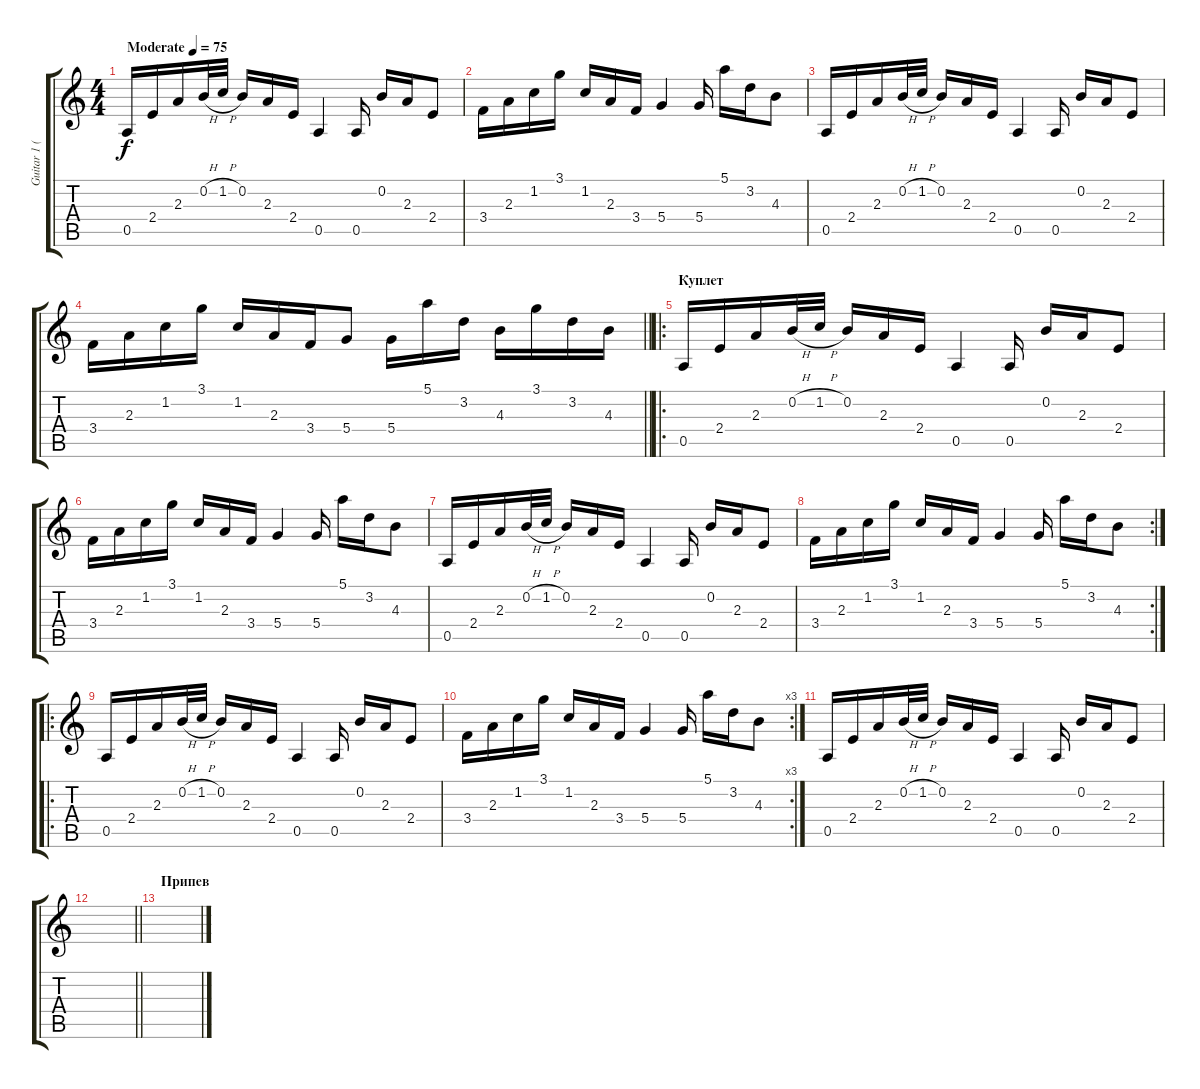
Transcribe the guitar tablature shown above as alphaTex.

\track ("Guitar 1 (stereo effect)" "Guitar 1 (") {instrument electricguitarjazz}
\staff {score tabs}
\tuning (E4 B3 G3 D3 A2 E2) {hide}
\ts (4 4)
\tempo (75 "Moderate")
\clef g2
\ks c
0.5.16{dy f instrument electricguitarjazz} 2.4.16 2.3.16 0.2{h}.32 1.2{h}.32 0.2.16 2.3.16 2.4.16 0.5.4 0.5.16 0.2.16 2.3.16 2.4.8 |
3.4.16 2.3.16 1.2.16 3.1.16 1.2.16 2.3.16 3.4.16 5.4.4 5.4.16 5.1.16 3.2.16 4.3.8 |
0.5.16 2.4.16 2.3.16 0.2{h}.32 1.2{h}.32 0.2.16 2.3.16 2.4.16 0.5.4 0.5.16 0.2.16 2.3.16 2.4.8 |
\barLineRight lightlight
3.4.16 2.3.16 1.2.16 3.1.16 1.2.16 2.3.16 3.4.16 5.4.8 5.4.16 5.1.16 3.2.16 4.3.16 3.1.16 3.2.16 4.3.16 |
\ro
\section ("" "Куплет")
0.5.16 2.4.16 2.3.16 0.2{h}.32 1.2{h}.32 0.2.16 2.3.16 2.4.16 0.5.4 0.5.16 0.2.16 2.3.16 2.4.8 |
3.4.16 2.3.16 1.2.16 3.1.16 1.2.16 2.3.16 3.4.16 5.4.4 5.4.16 5.1.16 3.2.16 4.3.8 |
0.5.16 2.4.16 2.3.16 0.2{h}.32 1.2{h}.32 0.2.16 2.3.16 2.4.16 0.5.4 0.5.16 0.2.16 2.3.16 2.4.8 |
\rc 2
3.4.16 2.3.16 1.2.16 3.1.16 1.2.16 2.3.16 3.4.16 5.4.4 5.4.16 5.1.16 3.2.16 4.3.8 |
\ro
0.5.16 2.4.16 2.3.16 0.2{h}.32 1.2{h}.32 0.2.16 2.3.16 2.4.16 0.5.4 0.5.16 0.2.16 2.3.16 2.4.8 |
\rc 3
3.4.16 2.3.16 1.2.16 3.1.16 1.2.16 2.3.16 3.4.16 5.4.4 5.4.16 5.1.16 3.2.16 4.3.8 |
0.5.16 2.4.16 2.3.16 0.2{h}.32 1.2{h}.32 0.2.16 2.3.16 2.4.16 0.5.4 0.5.16 0.2.16 2.3.16 2.4.8 |
\barLineRight lightlight
|
\section ("" "Припев")
